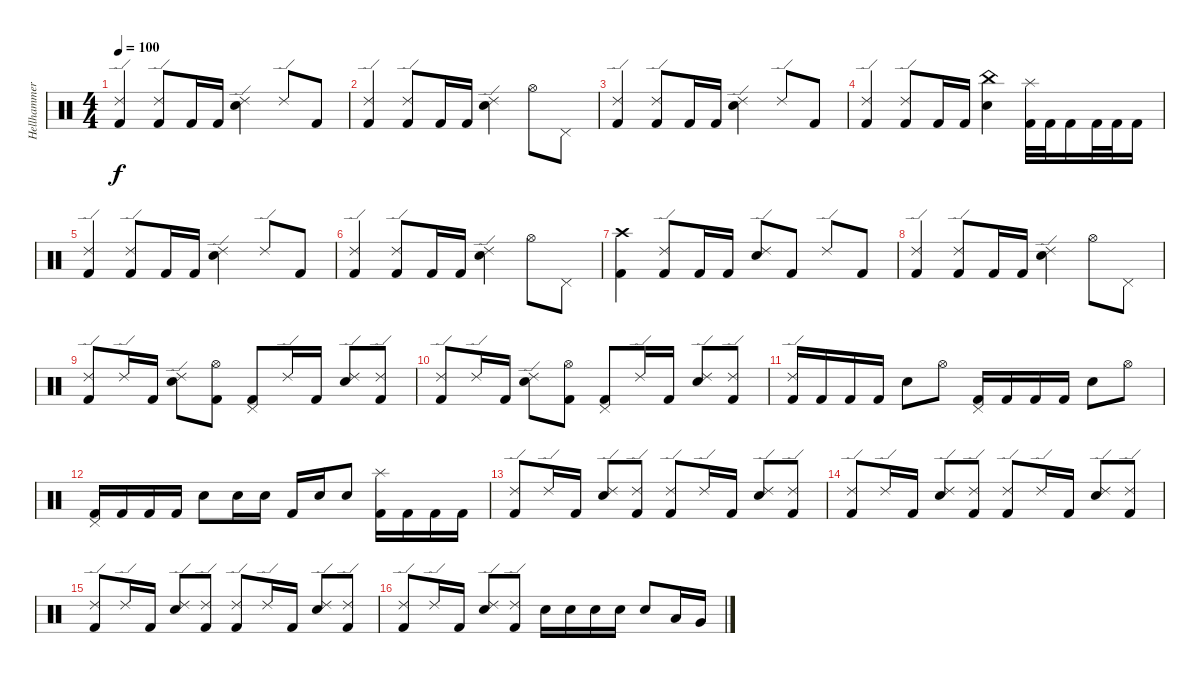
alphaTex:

\track ("Hellhammer" "Hellhammer") {instrument percussion}
\staff {score}
\articulation defaults
\ts (4 4)
\tempo 100
\clef neutral
\ks c
("Kick (hit) 2" "Ride (edge) 2").4{dy f} ("Kick (hit) 2" "Ride (edge) 2").8 "Kick (hit) 2".16 "Kick (hit) 2".16 ("Electric Snare (hit)" "Ride (edge) 2").4 "Ride (edge) 2".8 "Kick (hit) 2".8 |
("Kick (hit) 2" "Ride (edge) 2").4 ("Kick (hit) 2" "Ride (edge) 2").8 "Kick (hit) 2".16 "Kick (hit) 2".16 ("Electric Snare (hit)" "Ride (edge) 2").4 "Hi-Hat (open)".8 "Pedal Hi-Hat (hit)".8 |
("Kick (hit) 2" "Ride (edge) 2").4 ("Kick (hit) 2" "Ride (edge) 2").8 "Kick (hit) 2".16 "Kick (hit) 2".16 ("Electric Snare (hit)" "Ride (edge) 2").4 "Ride (edge) 2".8 "Kick (hit) 2".8 |
("Kick (hit) 2" "Ride (edge) 2").4 ("Kick (hit) 2" "Ride (edge) 2").8 "Kick (hit) 2".16 "Kick (hit) 2".16 ("Electric Snare (hit)" "China (hit)").4 ("Kick (hit) 2" "Splash (hit)").32 "Kick (hit) 2".32 "Kick (hit) 2".16 "Kick (hit) 2".32 "Kick (hit) 2".32 "Kick (hit) 2".16 |
("Kick (hit) 2" "Ride (edge) 2").4 ("Kick (hit) 2" "Ride (edge) 2").8 "Kick (hit) 2".16 "Kick (hit) 2".16 ("Electric Snare (hit)" "Ride (edge) 2").4 "Ride (edge) 2".8 "Kick (hit) 2".8 |
("Kick (hit) 2" "Ride (edge) 2").4 ("Kick (hit) 2" "Ride (edge) 2").8 "Kick (hit) 2".16 "Kick (hit) 2".16 ("Electric Snare (hit)" "Ride (edge) 2").4 "Hi-Hat (open)".8 "Pedal Hi-Hat (hit)".8 |
("Kick (hit) 2" "Crash high (hit)").4 ("Kick (hit) 2" "Ride (edge) 2").8 "Kick (hit) 2".16 "Kick (hit) 2".16 ("Electric Snare (hit)" "Ride (edge) 2").8 "Kick (hit) 2".8 "Ride (edge) 2".8 "Kick (hit) 2".8 |
("Kick (hit) 2" "Ride (edge) 2").4 ("Kick (hit) 2" "Ride (edge) 2").8 "Kick (hit) 2".16 "Kick (hit) 2".16 ("Electric Snare (hit)" "Ride (edge) 2").4 "Hi-Hat (open)".8 "Pedal Hi-Hat (hit)".8 |
("Kick (hit) 2" "Ride (edge) 2").8 "Ride (edge) 2".16 "Kick (hit) 2".16 ("Electric Snare (hit)" "Ride (edge) 2").8 ("Kick (hit) 2" "Hi-Hat (open)").8 ("Kick (hit) 2" "Pedal Hi-Hat (hit)").8 "Ride (edge) 2".16 "Kick (hit) 2".16 ("Electric Snare (hit)" "Ride (edge) 2").8 ("Kick (hit) 2" "Ride (edge) 2").8 |
("Kick (hit) 2" "Ride (edge) 2").8 "Ride (edge) 2".16 "Kick (hit) 2".16 ("Electric Snare (hit)" "Ride (edge) 2").8 ("Kick (hit) 2" "Hi-Hat (open)").8 ("Kick (hit) 2" "Pedal Hi-Hat (hit)").8 "Ride (edge) 2".16 "Kick (hit) 2".16 ("Electric Snare (hit)" "Ride (edge) 2").8 ("Kick (hit) 2" "Ride (edge) 2").8 |
("Kick (hit) 2" "Ride (edge) 2").16 "Kick (hit) 2".16 "Kick (hit) 2".16 "Kick (hit) 2".16 "Electric Snare (hit)".8 "Hi-Hat (open)".8 ("Kick (hit) 2" "Pedal Hi-Hat (hit)").16 "Kick (hit) 2".16 "Kick (hit) 2".16 "Kick (hit) 2".16 "Electric Snare (hit)".8 "Hi-Hat (open)".8 |
("Kick (hit) 2" "Pedal Hi-Hat (hit)").16 "Kick (hit) 2".16 "Kick (hit) 2".16 "Kick (hit) 2".16 "Electric Snare (hit)".8 "Electric Snare (hit)".16 "Electric Snare (hit)".16 "Kick (hit) 2".16 "Electric Snare (hit)".16 "Electric Snare (hit)".8 ("Kick (hit) 2" "Splash (hit)").16 "Kick (hit) 2".16 "Kick (hit) 2".16 "Kick (hit) 2".16 |
("Kick (hit) 2" "Ride (edge) 2").8 "Ride (edge) 2".16 "Kick (hit) 2".16 ("Electric Snare (hit)" "Ride (edge) 2").8 ("Kick (hit) 2" "Ride (edge) 2").8 ("Kick (hit) 2" "Ride (edge) 2").8 "Ride (edge) 2".16 "Kick (hit) 2".16 ("Electric Snare (hit)" "Ride (edge) 2").8 ("Kick (hit) 2" "Ride (edge) 2").8 |
("Kick (hit) 2" "Ride (edge) 2").8 "Ride (edge) 2".16 "Kick (hit) 2".16 ("Electric Snare (hit)" "Ride (edge) 2").8 ("Kick (hit) 2" "Ride (edge) 2").8 ("Kick (hit) 2" "Ride (edge) 2").8 "Ride (edge) 2".16 "Kick (hit) 2".16 ("Electric Snare (hit)" "Ride (edge) 2").8 ("Kick (hit) 2" "Ride (edge) 2").8 |
("Kick (hit) 2" "Ride (edge) 2").8 "Ride (edge) 2".16 "Kick (hit) 2".16 ("Electric Snare (hit)" "Ride (edge) 2").8 ("Kick (hit) 2" "Ride (edge) 2").8 ("Kick (hit) 2" "Ride (edge) 2").8 "Ride (edge) 2".16 "Kick (hit) 2".16 ("Electric Snare (hit)" "Ride (edge) 2").8 ("Kick (hit) 2" "Ride (edge) 2").8 |
("Kick (hit) 2" "Ride (edge) 2").8 "Ride (edge) 2".16 "Kick (hit) 2".16 ("Electric Snare (hit)" "Ride (edge) 2").8 ("Kick (hit) 2" "Ride (edge) 2").8 "Electric Snare (hit)".16 "Electric Snare (hit)".16 "Electric Snare (hit)".16 "Electric Snare (hit)".16 "Electric Snare (hit)".8 "Low Tom (hit)".16 "Very Low Tom (hit)".16
